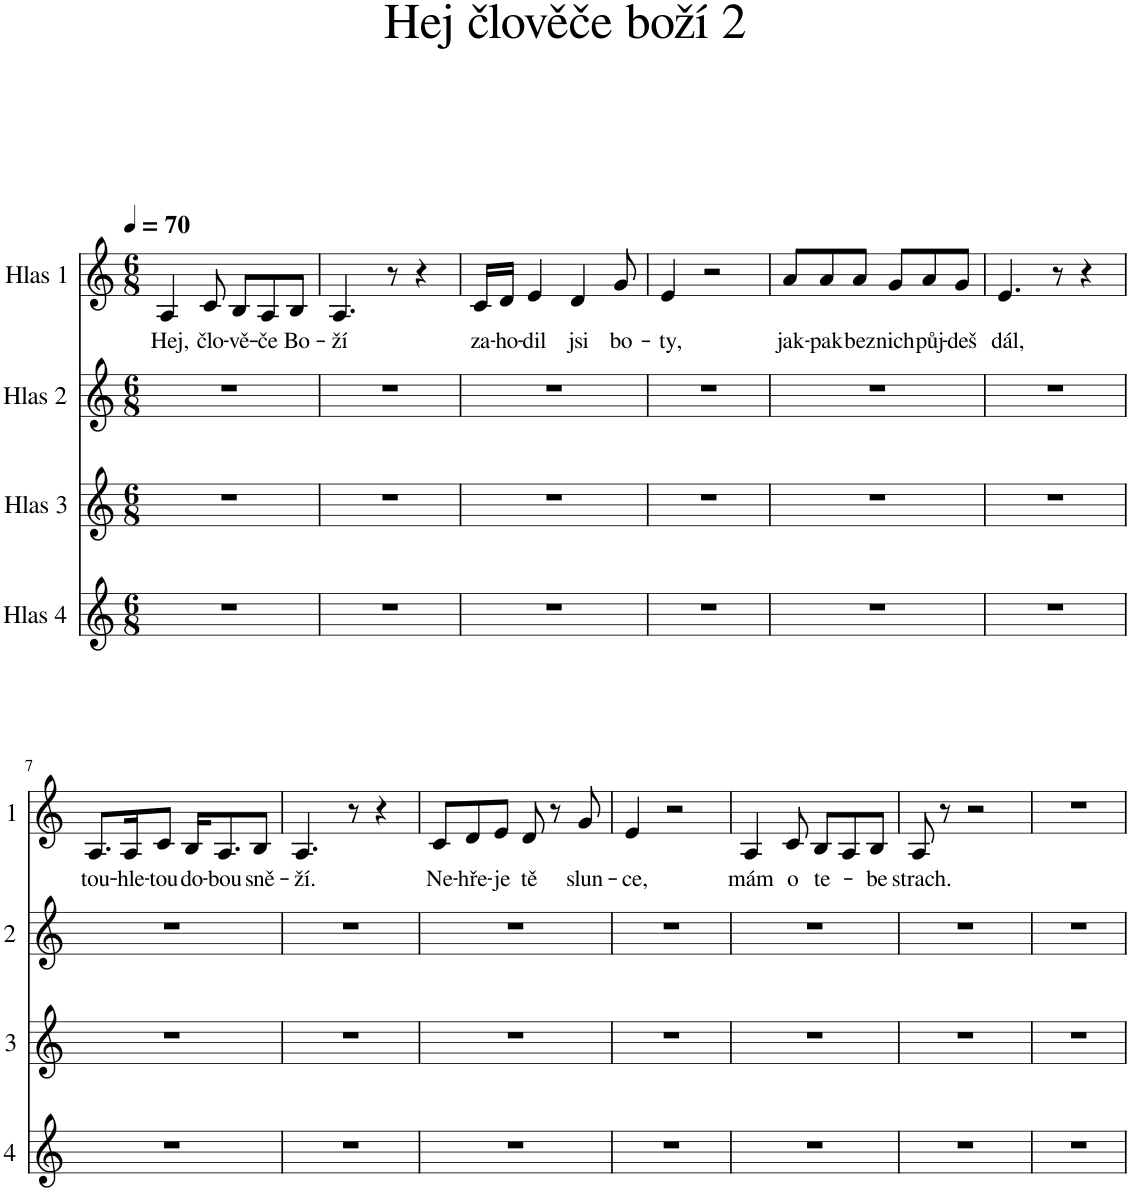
**kern	**kern	**kern	**kern	**text
*part4	*part3	*part2	*part1	*part1
*staff4	*staff3	*staff2	*staff1	*staff1
*I"Hlas 4	*I"Hlas 3	*I"Hlas 2	*I"Hlas 1	*
*clefG2	*clefG2	*clefG2	*clefG2	*
*k[]	*k[]	*k[]	*k[]	*
*M6/8	*M6/8	*M6/8	*M6/8	*
*MM70	*MM70	*MM70	*MM70	*
=1	=1	=1	=1	=1
!	!	!	!	!LO:LY:b
2.r	2.r	2.r	4A/	Hej,
!	!	!	!	!LO:LY:b
.	.	.	8c/	člo-
!	!	!	!	!LO:LY:b
.	.	.	8B/L	-vě-
!	!	!	!	!LO:LY:b
.	.	.	8A/	-če
!	!	!	!	!LO:LY:b
.	.	.	8B/J	Bo-
=2	=2	=2	=2	=2
!	!	!	!	!LO:LY:b
2.r	2.r	2.r	4.A/	-ží
.	.	.	8r	.
.	.	.	4r	.
=3	=3	=3	=3	=3
!	!	!	!	!LO:LY:b
2.r	2.r	2.r	16c/LL	za-
!	!	!	!	!LO:LY:b
.	.	.	16d/JJ	-ho-
!	!	!	!	!LO:LY:b
.	.	.	4e/	-dil
!	!	!	!	!LO:LY:b
.	.	.	4d/	jsi
!	!	!	!	!LO:LY:b
.	.	.	8g/	bo-
=4	=4	=4	=4	=4
!	!	!	!	!LO:LY:b
2.r	2.r	2.r	4e/	-ty,
.	.	.	2r	.
=5	=5	=5	=5	=5
!	!	!	!	!LO:LY:b
2.r	2.r	2.r	8a/L	jak-
!	!	!	!	!LO:LY:b
.	.	.	8a/	-pak
!	!	!	!	!LO:LY:b
.	.	.	8a/J	bez
!	!	!	!	!LO:LY:b
.	.	.	8g/L	nich
!	!	!	!	!LO:LY:b
.	.	.	8a/	půj-
!	!	!	!	!LO:LY:b
.	.	.	8g/J	-deš
=6	=6	=6	=6	=6
!	!	!	!	!LO:LY:b
2.r	2.r	2.r	4.e/	dál,
.	.	.	8r	.
.	.	.	4r	.
!!LO:LB:g=z
=7	=7	=7	=7	=7
!	!	!	!	!LO:LY:b
2.r	2.r	2.r	8.A/L	tou-
!	!	!	!	!LO:LY:b
.	.	.	16A/K	-hle-
!	!	!	!	!LO:LY:b
.	.	.	8c/J	-tou
!	!	!	!	!LO:LY:b
.	.	.	16B/KL	do-
!	!	!	!	!LO:LY:b
.	.	.	8.A/	-bou
!	!	!	!	!LO:LY:b
.	.	.	8B/J	sně-
=8	=8	=8	=8	=8
!	!	!	!	!LO:LY:b
2.r	2.r	2.r	4.A/	-ží.
.	.	.	8r	.
.	.	.	4r	.
=9	=9	=9	=9	=9
!	!	!	!	!LO:LY:b
2.r	2.r	2.r	8c/L	Ne-
!	!	!	!	!LO:LY:b
.	.	.	8d/	-hře-
!	!	!	!	!LO:LY:b
.	.	.	8e/J	-je
!	!	!	!	!LO:LY:b
.	.	.	8d/	tě
.	.	.	8r	.
!	!	!	!	!LO:LY:b
.	.	.	8g/	slun-
=10	=10	=10	=10	=10
!	!	!	!	!LO:LY:b
2.r	2.r	2.r	4e/	-ce,
.	.	.	2r	.
=11	=11	=11	=11	=11
!	!	!	!	!LO:LY:b
2.r	2.r	2.r	4A/	mám
!	!	!	!	!LO:LY:b
.	.	.	8c/	o
!	!	!	!	!LO:LY:b
.	.	.	8B/L	te-
.	.	.	8A/	.
!	!	!	!	!LO:LY:b
.	.	.	8B/J	-be
=12	=12	=12	=12	=12
!	!	!	!	!LO:LY:b
2.r	2.r	2.r	8A/	strach.
.	.	.	8r	.
.	.	.	2r	.
=13	=13	=13	=13	=13
2.r	2.r	2.r	2.r	.
=	=	=	=	=
*-	*-	*-	*-	*-
